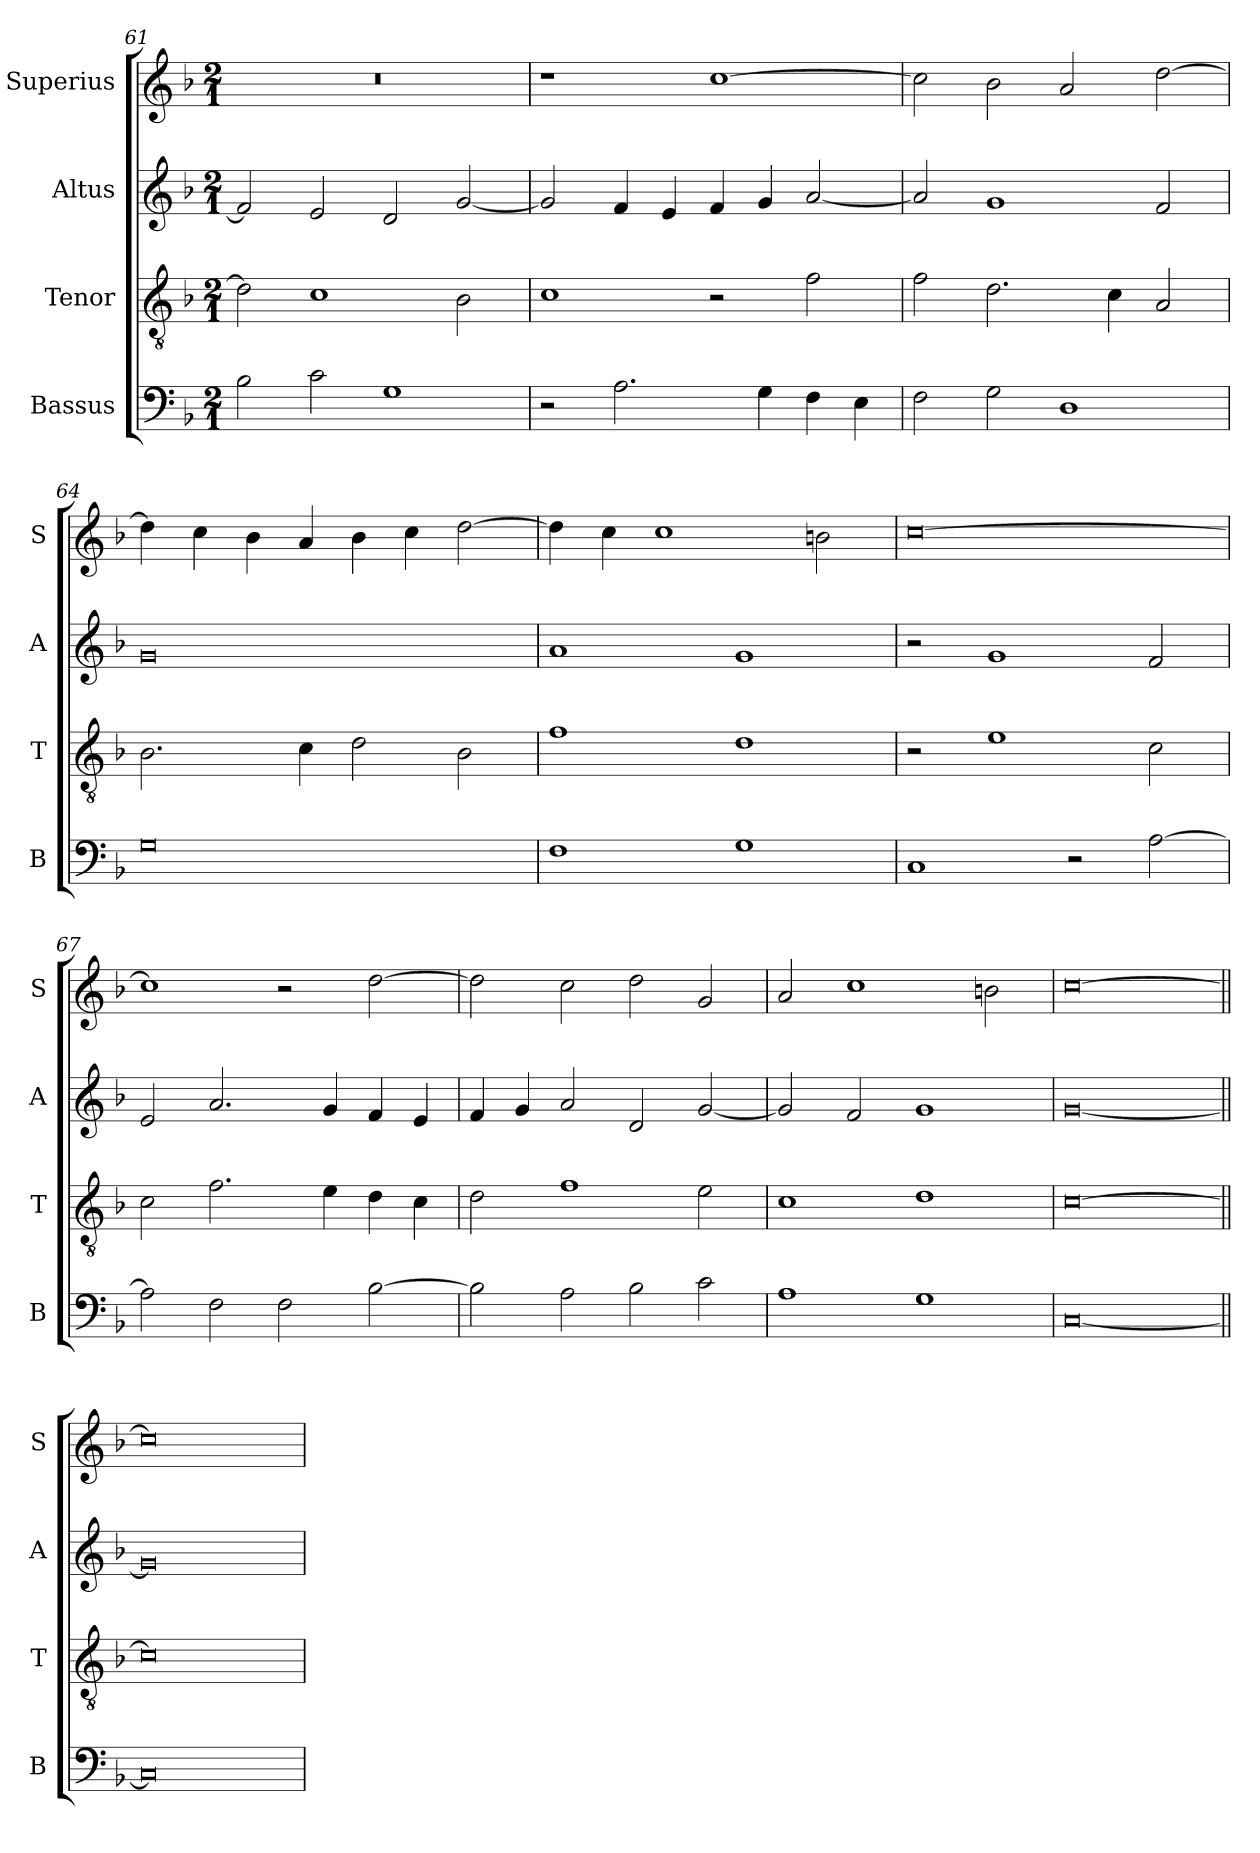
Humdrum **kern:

**kern	**kern	**kern	**kern
*part4	*part3	*part2	*part1
*staff4	*staff3	*staff2	*staff1
*I"Bassus	*I"Tenor	*I"Altus	*I"Superius
*I'B	*I'T	*I'A	*I'S
*clefF4	*clefGv2	*clefG2	*clefG2
*k[b-]	*k[b-]	*k[b-]	*k[b-]
*F:	*F:	*F:	*F:
*M2/1	*M2/1	*M2/1	*M2/1
=61	=61	=61	=61
2B-	2d]	2f]	0r
2c	1c	2e	.
1G	.	2d	.
.	2B-	[2g	.
=62	=62	=62	=62
2r	1c	2g]	1r
2.A	.	4f	.
.	.	4e	.
.	2r	4f	[1cc
4G	.	4g	.
4F	2f	[2a	.
4E	.	.	.
=63	=63	=63	=63
2F	2f	2a]	2cc]
2G	2.d	1g	2b-
1D	.	.	2a
.	4c	.	.
.	2A	2f	[2dd
=64	=64	=64	=64
0G	2.B-	0g	4dd]
.	.	.	4cc
.	.	.	4b-
.	4c	.	4a
.	2d	.	4b-
.	.	.	4cc
.	2B-	.	[2dd
=65	=65	=65	=65
1F	1f	1a	4dd]
.	.	.	4cc
.	.	.	1cc
1G	1d	1g	.
.	.	.	2bn
=66	=66	=66	=66
1C	2r	2r	[0cc
.	1e	1g	.
2r	.	.	.
[2A	2c	2f	.
=67	=67	=67	=67
2A]	2c	2e	1cc]
2F	2.f	2.a	.
2F	.	.	2r
.	4e	4g	.
[2B-	4d	4f	[2dd
.	4c	4e	.
=68	=68	=68	=68
2B-]	2d	4f	2dd]
.	.	4g	.
2A	1f	2a	2cc
2B-	.	2d	2dd
2c	2e	[2g	2g
=69	=69	=69	=69
1A	1c	2g]	2a
.	.	2f	1cc
1G	1d	1g	.
.	.	.	2bn
=	=	=	=
[0C	[0c	[0g	[0cc
=1||	=1||	=1||	=1||
0C]	0c]	0g]	0cc]
=	=	=	=
*-	*-	*-	*-
